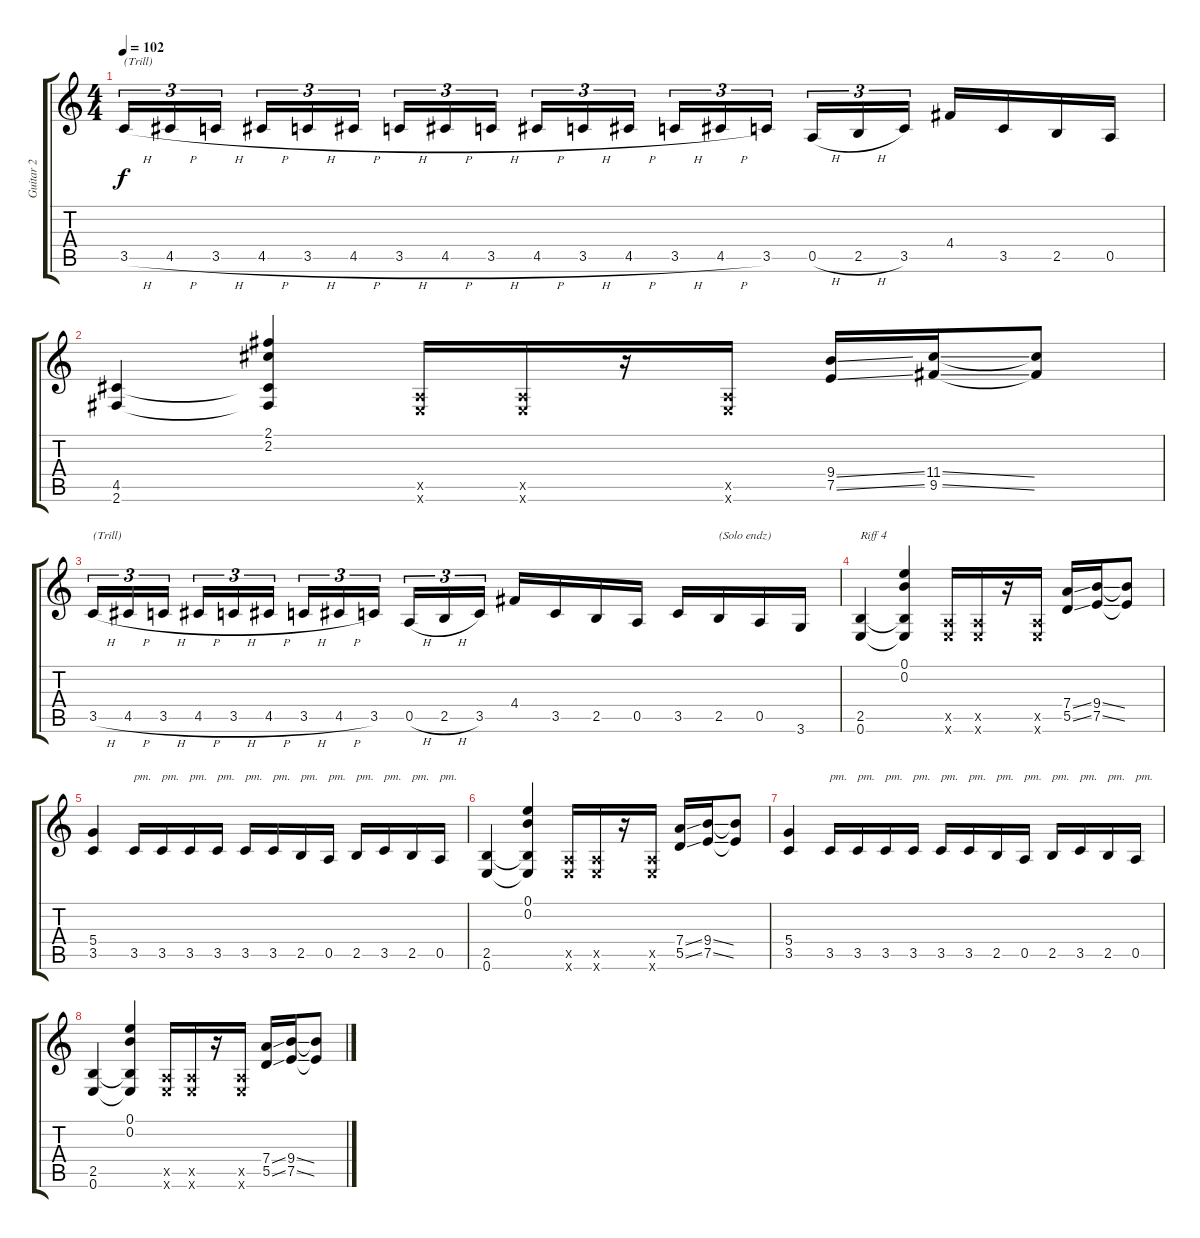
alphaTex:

\track ("Guitar 2" "Guitar 2") {instrument distortionguitar}
\staff {score tabs}
\tuning (E4 B3 G3 D3 A2 E2) {hide}
\ts (4 4)
\tempo 102
\clef g2
\ks c
3.5{h}.16{tu (3 2) txt "(Trill)" dy f} 4.5{h}.16{tu (3 2)} 3.5{h}.16{tu (3 2)} 4.5{h}.16{tu (3 2)} 3.5{h}.16{tu (3 2)} 4.5{h}.16{tu (3 2)} 3.5{h}.16{tu (3 2)} 4.5{h}.16{tu (3 2)} 3.5{h}.16{tu (3 2)} 4.5{h}.16{tu (3 2)} 3.5{h}.16{tu (3 2)} 4.5{h}.16{tu (3 2)} 3.5{h}.16{tu (3 2)} 4.5{h}.16{tu (3 2)} 3.5.16{tu (3 2)} 0.5{h}.16{tu (3 2)} 2.5{h}.16{tu (3 2)} 3.5.16{tu (3 2)} 4.4.16 3.5.16 2.5.16 0.5.16 |
(4.5 2.6).4 (2.1 2.2 4.5{t} 2.6{t}).4 (0.5{x} 0.6{x}).16 (0.5{x} 0.6{x}).16 r.16 (0.5{x} 0.6{x}).16 (9.4{ss} 7.5{ss}).16 (11.4{ss} 9.5{ss}).16 (11.4{t} 9.5{t}).8 |
3.5{h}.16{tu (3 2) txt "(Trill)"} 4.5{h}.16{tu (3 2)} 3.5{h}.16{tu (3 2)} 4.5{h}.16{tu (3 2)} 3.5{h}.16{tu (3 2)} 4.5{h}.16{tu (3 2)} 3.5{h}.16{tu (3 2)} 4.5{h}.16{tu (3 2)} 3.5.16{tu (3 2)} 0.5{h}.16{tu (3 2)} 2.5{h}.16{tu (3 2)} 3.5.16{tu (3 2)} 4.4.16 3.5.16 2.5.16 0.5.16 3.5.16 2.5.16{txt "(Solo endz)"} 0.5.16 3.6.16 |
(2.5 0.6).4{txt "Riff 4"} (0.1 0.2 2.5{t} 0.6{t}).4 (0.5{x} 0.6{x}).16 (0.5{x} 0.6{x}).16 r.16 (0.5{x} 0.6{x}).16 (7.4{ss} 5.5{ss}).16 (9.4{ss} 7.5{ss}).16 (9.4{t} 7.5{t}).8 |
(5.4 3.5).4 3.5.16{txt "pm."} 3.5.16{txt "pm."} 3.5.16{txt "pm."} 3.5.16{txt "pm."} 3.5.16{txt "pm."} 3.5.16{txt "pm."} 2.5.16{txt "pm."} 0.5.16{txt "pm."} 2.5.16{txt "pm."} 3.5.16{txt "pm."} 2.5.16{txt "pm."} 0.5.16{txt "pm."} |
(2.5 0.6).4 (0.1 0.2 2.5{t} 0.6{t}).4 (0.5{x} 0.6{x}).16 (0.5{x} 0.6{x}).16 r.16 (0.5{x} 0.6{x}).16 (7.4{ss} 5.5{ss}).16 (9.4{ss} 7.5{ss}).16 (9.4{t} 7.5{t}).8 |
(5.4 3.5).4 3.5.16{txt "pm."} 3.5.16{txt "pm."} 3.5.16{txt "pm."} 3.5.16{txt "pm."} 3.5.16{txt "pm."} 3.5.16{txt "pm."} 2.5.16{txt "pm."} 0.5.16{txt "pm."} 2.5.16{txt "pm."} 3.5.16{txt "pm."} 2.5.16{txt "pm."} 0.5.16{txt "pm."} |
(2.5 0.6).4 (0.1 0.2 2.5{t} 0.6{t}).4 (0.5{x} 0.6{x}).16 (0.5{x} 0.6{x}).16 r.16 (0.5{x} 0.6{x}).16 (7.4{ss} 5.5{ss}).16 (9.4{ss} 7.5{ss}).16 (9.4{t} 7.5{t}).8
